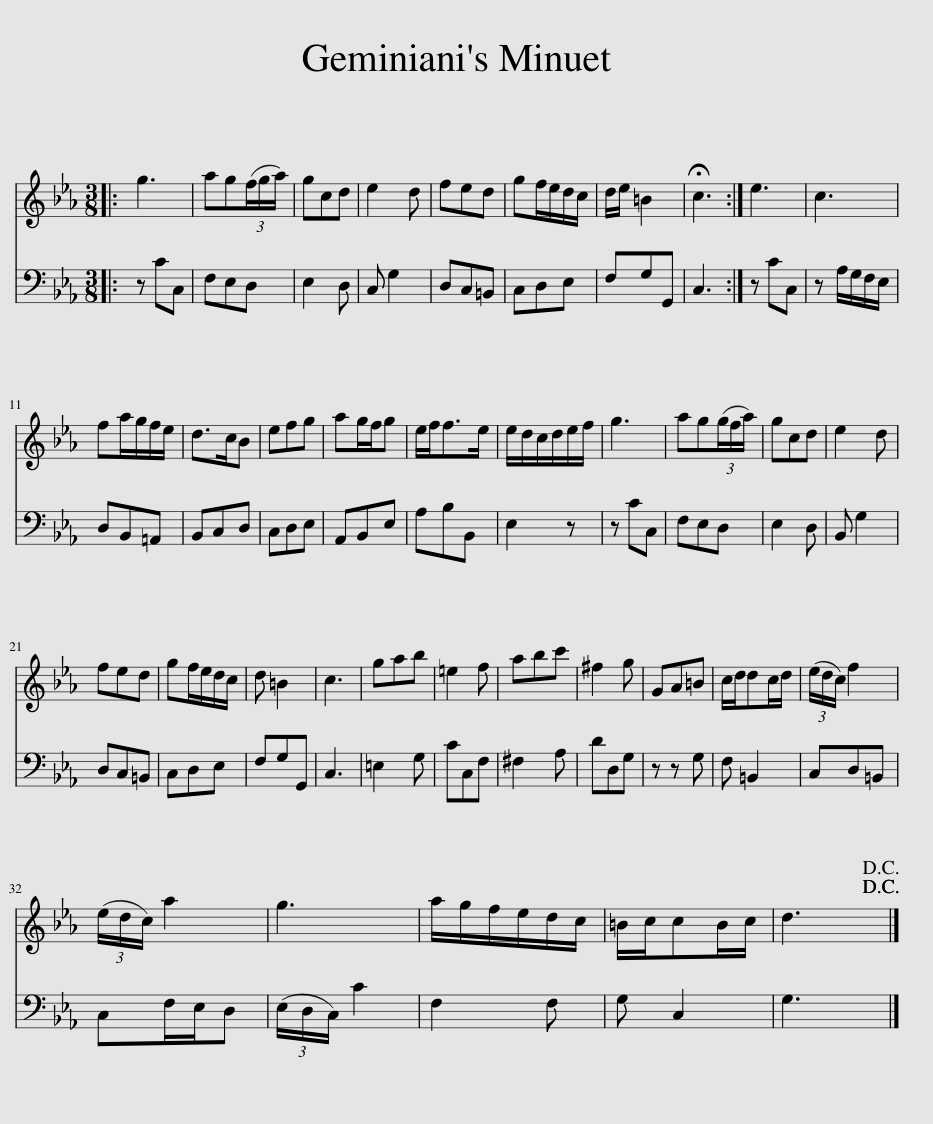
X:1
%%score 1 2
L:1/8
M:3/8
I:linebreak $
K:Cmin
V:1 treble
V:2 bass
V:1
|: g3 | ag(3(f/g/a/) | gcd | e2 d | fed | %5
 gf/e/d/c/ | d/e/ =B2 | !fermata!c3 :| e3 | c3 |$ %10
 fa/g/f/e/ | d>cB | efg | ag/f/g | e/f<fe/ | %15
 e/d/c/d/e/f/ | g3 | ag(3(g/f/a/) | gcd | e2 d |$ %20
 fed | gf/e/d/c/ | d =B2 | c3 | gab | %25
 =e2 f | abc' | ^f2 g | GA=B | c/d/dc/d/ | %30
 (3(e/d/c/) f2 |$ (3(e/d/c/) a2 | g3 | a/g/f/e/d/c/ | =B/c/cB/c/ | %35
 d3!D.C.! |] %36
V:2
|: z CC, | F,E,D, | E,2 D, | C, G,2 | D,C,=B,, | %5
 C,D,E, | F,G,G,, | C,3 :| z CC, | z A,/G,/F,/E,/ |$ %10
 D,B,,=A,, | B,,C,D, | C,D,E, | A,,B,,E, | A,B,B,, | %15
 E,2 z | z CC, | F,E,D, | E,2 D, | B,, G,2 |$ %20
 D,C,=B,, | C,D,E, | F,G,G,, | C,3 | =E,2 G, | %25
 CC,F, | ^F,2 A, | DD,G, | z z G, | F, =B,,2 | %30
 C,D,=B,, |$ C,F,/E,/D, | (3(E,/D,/C,/) C2 | F,2 F, | G, C,2 | %35
 G,3 |] %36
